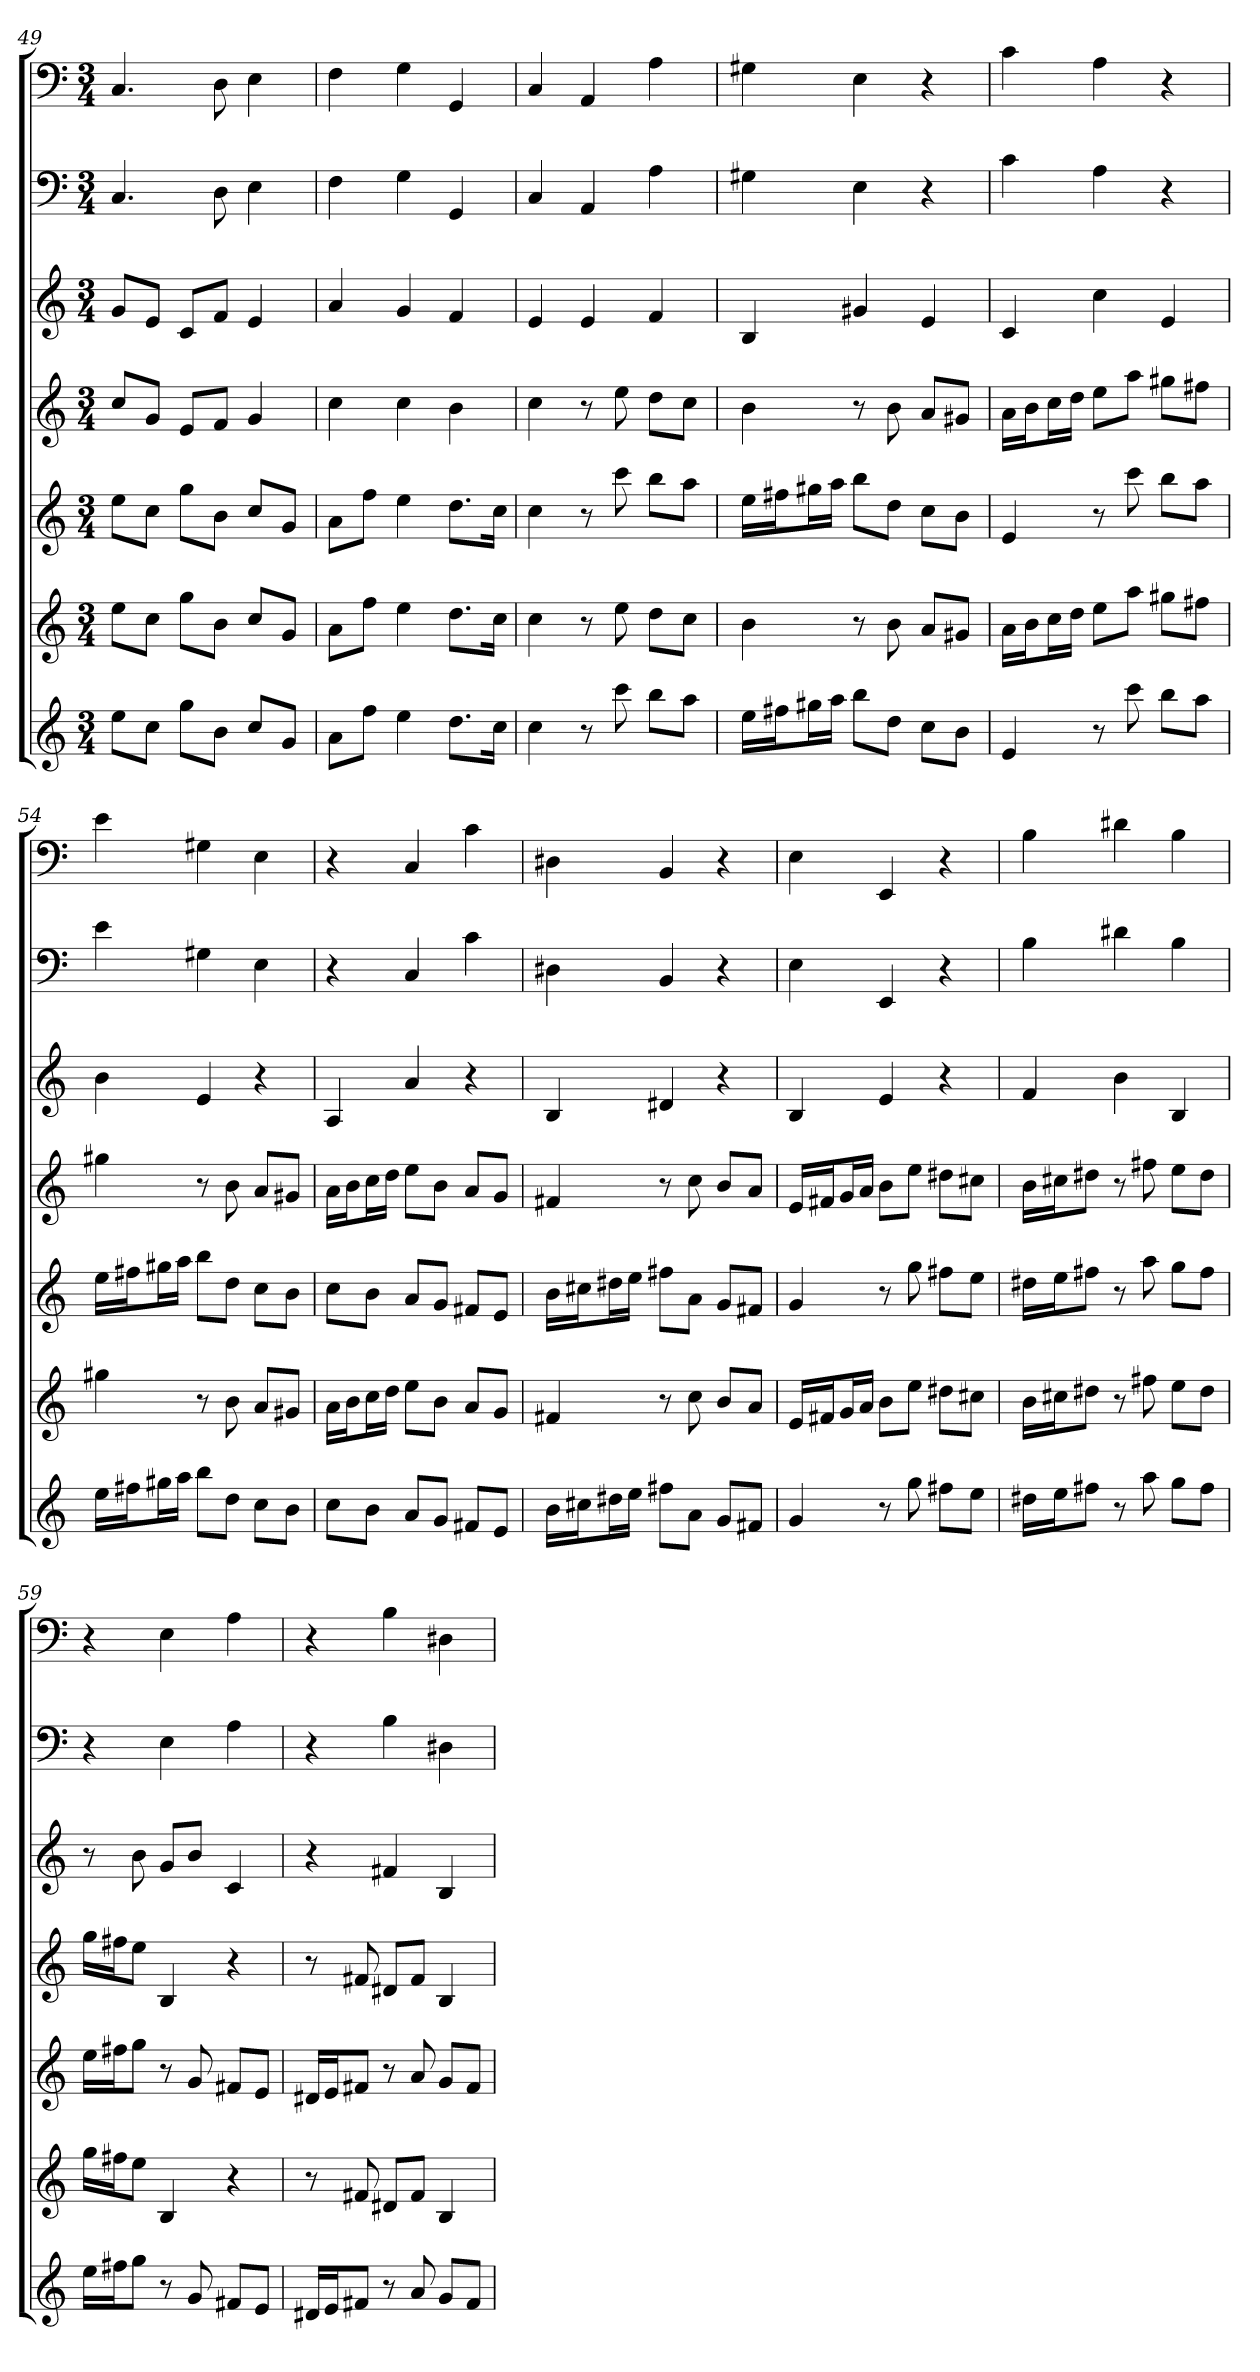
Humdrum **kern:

**kern	**kern	**kern	**kern	**kern	**kern	**kern
*part7	*part6	*part5	*part4	*part3	*part2	*part1
*staff7	*staff6	*staff5	*staff4	*staff3	*staff2	*staff1
*k[]	*k[]	*k[]	*k[]	*k[]	*k[]	*k[]
*a:	*a:	*a:	*a:	*a:	*a:	*a:
*M3/4	*M3/4	*M3/4	*M3/4	*M3/4	*M3/4	*M3/4
=49	=49	=49	=49	=49	=49	=49
8eeL	8eeL	8eeL	8ccL	8gL	4.C	4.C
8ccJ	8ccJ	8ccJ	8gJ	8eJ	.	.
8ggL	8ggL	8ggL	8eL	8cL	.	.
8bJ	8bJ	8bJ	8fJ	8fJ	8D	8D
8ccL	8ccL	8ccL	4g	4e	4E	4E
8gJ	8gJ	8gJ	.	.	.	.
=50	=50	=50	=50	=50	=50	=50
8aL	8aL	8aL	4cc	4a	4F	4F
8ffJ	8ffJ	8ffJ	.	.	.	.
4ee	4ee	4ee	4cc	4g	4G	4G
8.ddL	8.ddL	8.ddL	4b	4f	4GG	4GG
16ccJk	16ccJk	16ccJk	.	.	.	.
=51	=51	=51	=51	=51	=51	=51
4cc	4cc	4cc	4cc	4e	4C	4C
8r	8r	8r	8r	4e	4AA	4AA
8ccc	8ee	8ccc	8ee	.	.	.
8bbL	8ddL	8bbL	8ddL	4f	4A	4A
8aaJ	8ccJ	8aaJ	8ccJ	.	.	.
=52	=52	=52	=52	=52	=52	=52
16eeLL	4b	16eeLL	4b	4B	4G#X	4G#X
16ff#XJ	.	16ff#XJ	.	.	.	.
16gg#XL	.	16gg#XL	.	.	.	.
16aaJJ	.	16aaJJ	.	.	.	.
8bbL	8r	8bbL	8r	4g#X	4E	4E
8ddJ	8b	8ddJ	8b	.	.	.
8ccL	8aL	8ccL	8aL	4e	4r	4r
8bJ	8g#XJ	8bJ	8g#XJ	.	.	.
=53	=53	=53	=53	=53	=53	=53
4e	16aLL	4e	16aLL	4c	4c	4c
.	16bJ	.	16bJ	.	.	.
.	16ccL	.	16ccL	.	.	.
.	16ddJJ	.	16ddJJ	.	.	.
8r	8eeL	8r	8eeL	4cc	4A	4A
8ccc	8aaJ	8ccc	8aaJ	.	.	.
8bbL	8gg#XL	8bbL	8gg#XL	4e	4r	4r
8aaJ	8ff#XJ	8aaJ	8ff#XJ	.	.	.
=54	=54	=54	=54	=54	=54	=54
16eeLL	4gg#X	16eeLL	4gg#X	4b	4e	4e
16ff#XJ	.	16ff#XJ	.	.	.	.
16gg#XL	.	16gg#XL	.	.	.	.
16aaJJ	.	16aaJJ	.	.	.	.
8bbL	8r	8bbL	8r	4e	4G#X	4G#X
8ddJ	8b	8ddJ	8b	.	.	.
8ccL	8aL	8ccL	8aL	4r	4E	4E
8bJ	8g#XJ	8bJ	8g#XJ	.	.	.
=55	=55	=55	=55	=55	=55	=55
8ccL	16aLL	8ccL	16aLL	4A	4r	4r
.	16bJ	.	16bJ	.	.	.
8bJ	16ccL	8bJ	16ccL	.	.	.
.	16ddJJ	.	16ddJJ	.	.	.
8aL	8eeL	8aL	8eeL	4a	4C	4C
8gJ	8bJ	8gJ	8bJ	.	.	.
8f#XL	8aL	8f#XL	8aL	4r	4c	4c
8eJ	8gJ	8eJ	8gJ	.	.	.
=56	=56	=56	=56	=56	=56	=56
16bLL	4f#X	16bLL	4f#X	4B	4D#X	4D#X
16cc#XJ	.	16cc#XJ	.	.	.	.
16dd#XL	.	16dd#XL	.	.	.	.
16eeJJ	.	16eeJJ	.	.	.	.
8ff#XL	8r	8ff#XL	8r	4d#X	4BB	4BB
8aJ	8cc	8aJ	8cc	.	.	.
8gL	8bL	8gL	8bL	4r	4r	4r
8f#XJ	8aJ	8f#XJ	8aJ	.	.	.
=57	=57	=57	=57	=57	=57	=57
4g	16eLL	4g	16eLL	4B	4E	4E
.	16f#XJ	.	16f#XJ	.	.	.
.	16gL	.	16gL	.	.	.
.	16aJJ	.	16aJJ	.	.	.
8r	8bL	8r	8bL	4e	4EE	4EE
8gg	8eeJ	8gg	8eeJ	.	.	.
8ff#XL	8dd#XL	8ff#XL	8dd#XL	4r	4r	4r
8eeJ	8cc#XJ	8eeJ	8cc#XJ	.	.	.
=58	=58	=58	=58	=58	=58	=58
16dd#XLL	16bLL	16dd#XLL	16bLL	4f	4B	4B
16eeJ	16cc#XJ	16eeJ	16cc#XJ	.	.	.
8ff#XJ	8dd#XJ	8ff#XJ	8dd#XJ	.	.	.
8r	8r	8r	8r	4b	4d#X	4d#X
8aa	8ff#X	8aa	8ff#X	.	.	.
8ggL	8eeL	8ggL	8eeL	4B	4B	4B
8ff#J	8dd#J	8ff#J	8dd#J	.	.	.
=59	=59	=59	=59	=59	=59	=59
16eeLL	16ggLL	16eeLL	16ggLL	8r	4r	4r
16ff#XJ	16ff#XJ	16ff#XJ	16ff#XJ	.	.	.
8ggJ	8eeJ	8ggJ	8eeJ	8b	.	.
8r	4B	8r	4B	8gL	4E	4E
8g	.	8g	.	8bJ	.	.
8f#XL	4r	8f#XL	4r	4c	4A	4A
8eJ	.	8eJ	.	.	.	.
=60	=60	=60	=60	=60	=60	=60
16d#XLL	8r	16d#XLL	8r	4r	4r	4r
16eJ	.	16eJ	.	.	.	.
8f#XJ	8f#X	8f#XJ	8f#X	.	.	.
8r	8d#XL	8r	8d#XL	4f#X	4B	4B
8a	8f#J	8a	8f#J	.	.	.
8gL	4B	8gL	4B	4B	4D#X	4D#X
8f#J	.	8f#J	.	.	.	.
=	=	=	=	=	=	=
*-	*-	*-	*-	*-	*-	*-
